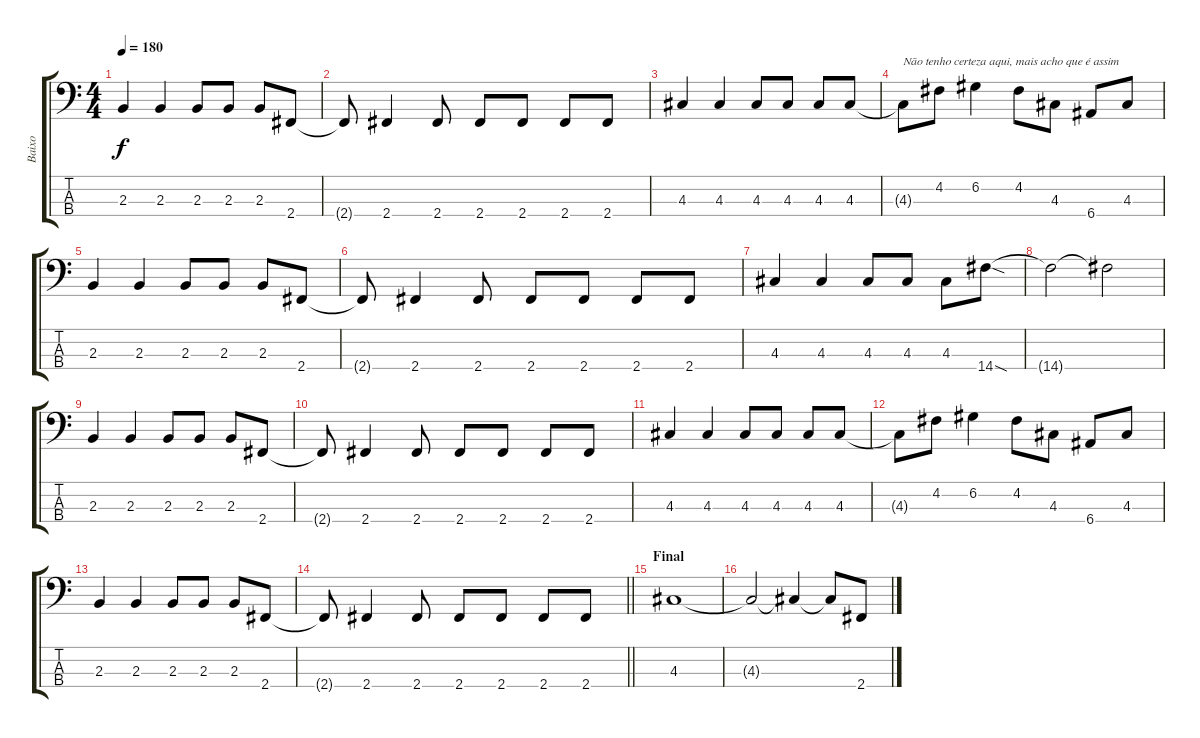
\track ("Baixo" "Baixo") {instrument electricbassfinger}
\staff {score tabs}
\tuning (G2 D2 A1 E1) {hide}
\ts (4 4)
\tempo 180
\clef f4
\ks c
2.3.4{dy f} 2.3.4 2.3.8 2.3.8 2.3.8 2.4.8 |
2.4{t}.8 2.4.4 2.4.8 2.4.8 2.4.8 2.4.8 2.4.8 |
4.3.4 4.3.4 4.3.8 4.3.8 4.3.8 4.3.8 |
4.3{t}.8{txt "Não tenho certeza aqui, mais acho que é assim"} 4.2.8 6.2.4 4.2.8 4.3.8 6.4.8 4.3.8 |
2.3.4 2.3.4 2.3.8 2.3.8 2.3.8 2.4.8 |
2.4{t}.8 2.4.4 2.4.8 2.4.8 2.4.8 2.4.8 2.4.8 |
4.3.4 4.3.4 4.3.8 4.3.8 4.3.8 14.4{sod}.8 |
14.4{t}.2 14.4{t}.2 |
2.3.4 2.3.4 2.3.8 2.3.8 2.3.8 2.4.8 |
2.4{t}.8 2.4.4 2.4.8 2.4.8 2.4.8 2.4.8 2.4.8 |
4.3.4 4.3.4 4.3.8 4.3.8 4.3.8 4.3.8 |
4.3{t}.8 4.2.8 6.2.4 4.2.8 4.3.8 6.4.8 4.3.8 |
2.3.4 2.3.4 2.3.8 2.3.8 2.3.8 2.4.8 |
\barLineRight lightlight
2.4{t}.8 2.4.4 2.4.8 2.4.8 2.4.8 2.4.8 2.4.8 |
\section ("" "Final")
4.3.1 |
4.3{t}.2 4.3{t}.4 4.3{t}.8 2.4.8
